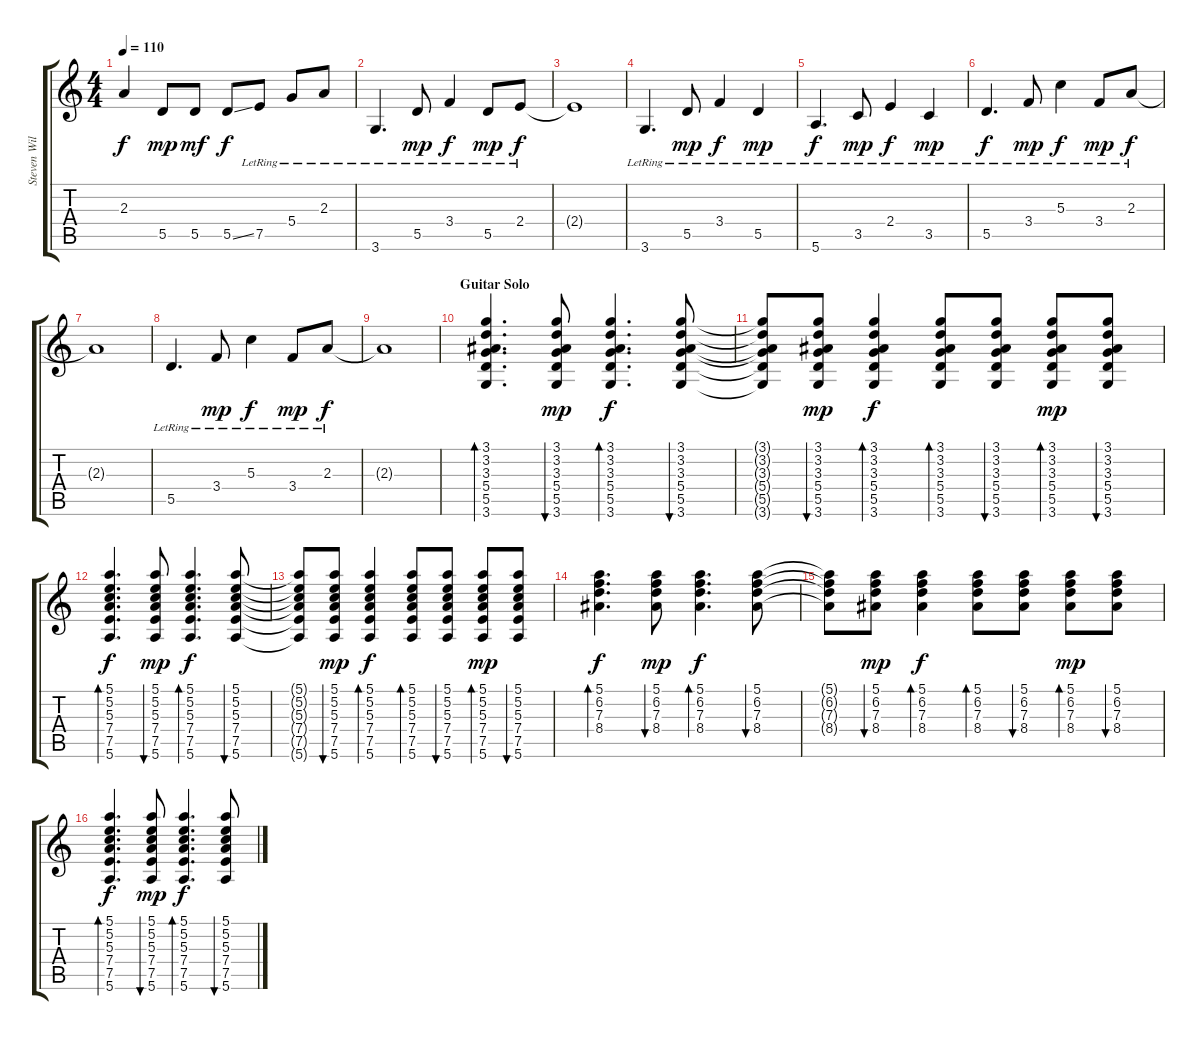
\track ("Steven Wilson - Guitar 3" "Steven Wil") {instrument electricguitarclean}
\staff {score tabs}
\tuning (E4 B3 G3 D3 A2 E2) {hide}
\ts (4 4)
\tempo 110
\clef g2
\ks c
2.3{t}.4{dy f} 5.5.8{dy mp} 5.5.8{dy mf} 5.5{ss}.8{dy f} 7.5{lr}.8 5.4{lr}.8 2.3{lr}.8 |
3.6{lr}.4{d} 5.5{lr}.8{dy mp} 3.4{lr}.4{dy f} 5.5{lr}.8{dy mp} 2.4{lr}.8{dy f} |
2.4{t}.1 |
3.6{lr}.4{d} 5.5{lr}.8{dy mp} 3.4{lr}.4{dy f} 5.5{lr}.4{dy mp} |
5.6{lr}.4{d dy f} 3.5{lr}.8{dy mp} 2.4{lr}.4{dy f} 3.5{lr}.4{dy mp} |
5.5{lr}.4{d dy f} 3.4{lr}.8{dy mp} 5.3{lr}.4{dy f} 3.4{lr}.8{dy mp} 2.3{lr}.8{dy f} |
2.3{t}.1 |
5.5{lr}.4{d} 3.4{lr}.8{dy mp} 5.3{lr}.4{dy f} 3.4{lr}.8{dy mp} 2.3{lr}.8{dy f} |
2.3{t}.1 |
\section ("" "Guitar Solo")
(3.1 3.2 3.3 5.4 5.5 3.6).4{d bd 60} (3.1 3.2 3.3 5.4 5.5 3.6).8{bu 30 dy mp} (3.1 3.2 3.3 5.4 5.5 3.6).4{d bd 60 dy f} (3.1 3.2 3.3 5.4 5.5 3.6).8{bu 60} |
(3.1{t} 3.2{t} 3.3{t} 5.4{t} 5.5{t} 3.6{t}).8 (3.1 3.2 3.3 5.4 5.5 3.6).8{bu 30 dy mp} (3.1 3.2 3.3 5.4 5.5 3.6).4{bd 60 dy f} (3.1 3.2 3.3 5.4 5.5 3.6).8{bd 30} (3.1 3.2 3.3 5.4 5.5 3.6).8{bu 30} (3.1 3.2 3.3 5.4 5.5 3.6).8{bd 30 dy mp} (3.1 3.2 3.3 5.4 5.5 3.6).8{bu 30} |
(5.1 5.2 5.3 7.4 7.5 5.6).4{d bd 60 dy f} (5.1 5.2 5.3 7.4 7.5 5.6).8{bu 30 dy mp} (5.1 5.2 5.3 7.4 7.5 5.6).4{d bd 60 dy f} (5.1 5.2 5.3 7.4 7.5 5.6).8{bu 60} |
(5.1{t} 5.2{t} 5.3{t} 7.4{t} 7.5{t} 5.6{t}).8 (5.1 5.2 5.3 7.4 7.5 5.6).8{bu 30 dy mp} (5.1 5.2 5.3 7.4 7.5 5.6).4{bd 60 dy f} (5.1 5.2 5.3 7.4 7.5 5.6).8{bd 30} (5.1 5.2 5.3 7.4 7.5 5.6).8{bu 30} (5.1 5.2 5.3 7.4 7.5 5.6).8{bd 30 dy mp} (5.1 5.2 5.3 7.4 7.5 5.6).8{bu 30} |
(5.1 6.2 7.3 8.4).4{d bd 60 dy f} (5.1 6.2 7.3 8.4).8{bu 30 dy mp} (5.1 6.2 7.3 8.4).4{d bd 60 dy f} (5.1 6.2 7.3 8.4).8{bu 60} |
(5.1{t} 6.2{t} 7.3{t} 8.4{t}).8 (5.1 6.2 7.3 8.4).8{bu 30 dy mp} (5.1 6.2 7.3 8.4).4{bd 60 dy f} (5.1 6.2 7.3 8.4).8{bd 30} (5.1 6.2 7.3 8.4).8{bu 30} (5.1 6.2 7.3 8.4).8{bd 30 dy mp} (5.1 6.2 7.3 8.4).8{bu 30} |
(5.1 5.2 5.3 7.4 7.5 5.6).4{d bd 60 dy f} (5.1 5.2 5.3 7.4 7.5 5.6).8{bu 30 dy mp} (5.1 5.2 5.3 7.4 7.5 5.6).4{d bd 60 dy f} (5.1 5.2 5.3 7.4 7.5 5.6).8{bu 60}
